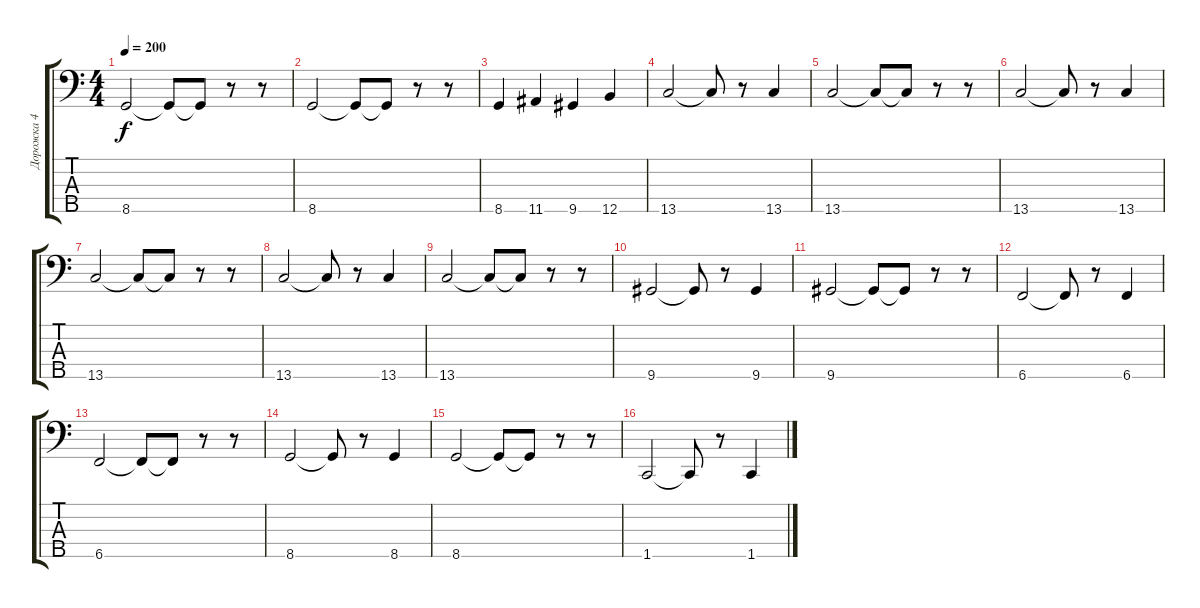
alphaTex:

\track ("Дорожка 4" "Дорожка 4") {instrument electricbassfinger}
\staff {score tabs}
\tuning (G2 D2 A1 E1 B0) {hide}
\ts (4 4)
\tempo 200
\clef f4
\ks c
8.5.2{dy f} 8.5{t}.8 8.5{t}.8 r.8 r.8 |
8.5.2 8.5{t}.8 8.5{t}.8 r.8 r.8 |
8.5.4 11.5.4 9.5.4 12.5.4 |
13.5.2 13.5{t}.8 r.8 13.5.4 |
13.5.2 13.5{t}.8 13.5{t}.8 r.8 r.8 |
13.5.2 13.5{t}.8 r.8 13.5.4 |
13.5.2 13.5{t}.8 13.5{t}.8 r.8 r.8 |
13.5.2 13.5{t}.8 r.8 13.5.4 |
13.5.2 13.5{t}.8 13.5{t}.8 r.8 r.8 |
9.5.2 9.5{t}.8 r.8 9.5.4 |
9.5.2 9.5{t}.8 9.5{t}.8 r.8 r.8 |
6.5.2 6.5{t}.8 r.8 6.5.4 |
6.5.2 6.5{t}.8 6.5{t}.8 r.8 r.8 |
8.5.2 8.5{t}.8 r.8 8.5.4 |
8.5.2 8.5{t}.8 8.5{t}.8 r.8 r.8 |
1.5.2 1.5{t}.8 r.8 1.5.4
